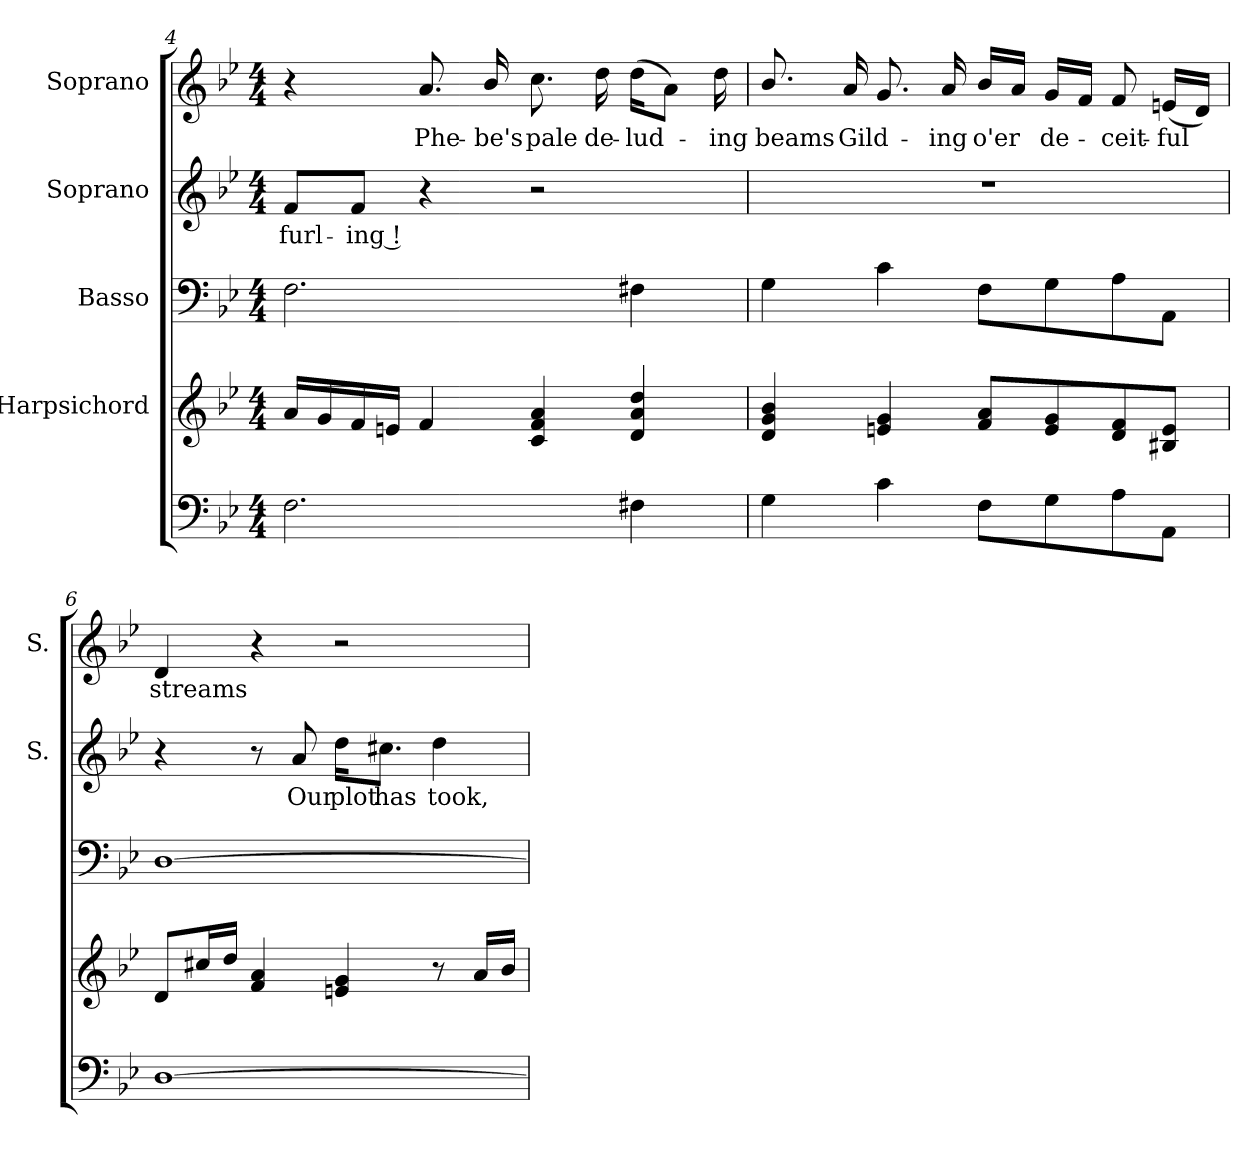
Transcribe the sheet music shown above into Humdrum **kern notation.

**kern	**kern	**kern	**kern	**text	**kern	**text
*part5	*part4	*part3	*part2	*part2	*part1	*part1
*staff5	*staff4	*staff3	*staff2	*staff2	*staff1	*staff1
*	*I"Harpsichord	*I"Basso	*I"Soprano	*	*I"Soprano	*
*	*	*	*I'S.	*	*I'S.	*
!!LO:LB:g=z
*clefF4	*clefG2	*clefF4	*clefG2	*	*clefG2	*
*k[b-e-]	*k[b-e-]	*k[b-e-]	*k[b-e-]	*	*k[b-e-]	*
*B-:	*B-:	*B-:	*B-:	*	*B-:	*
*M4/4	*M4/4	*M4/4	*M4/4	*	*M4/4	*
=4	=4	=4	=4	=4	=4	=4
!	!	!	!	!LO:LY:b:color=#000000	!	!
2.Fi\	16ai/LL	2.Fi\	8fi/L	-furl-	4r	.
.	16gi/	.	.	.	.	.
!	!	!	!	!LO:LY:b:color=#000000	!	!
.	16fi/	.	8fi/J	-ing !	.	.
.	16eni/JJ	.	.	.	.	.
!	!	!	!	!	!	!LO:LY:b:color=#000000
.	4fi/	.	4r	.	8.ai/	Phe-
!	!	!	!	!	!	!LO:LY:b:color=#000000
.	.	.	.	.	16b-i/	-be's
!	!	!	!	!	!	!LO:LY:b:color=#000000
.	4ci/ 4fi 4ai	.	2r	.	8.cci\	pale
!	!	!	!	!	!	!LO:LY:b:color=#000000
.	.	.	.	.	16ddi\	de-
!	!	!	!	!	!	!LO:LY:b:color=#000000
4F#Xi\	4di/ 4ai 4ddi	4F#Xi\	.	.	(16ddi\KL	-lud-
.	.	.	.	.	8ai\J)	.
!	!	!	!	!	!	!LO:LY:b:color=#000000
.	.	.	.	.	16ddi\	-ing
=5	=5	=5	=5	=5	=5	=5
!	!	!	!	!	!	!LO:LY:b:color=#000000
4Gi\	4di/ 4gi 4b-i	4Gi\	1r	.	8.b-i/	beams
!	!	!	!	!	!	!LO:LY:b:color=#000000
.	.	.	.	.	16ai/	Gild-
4ci\	4eni/ 4gi	4ci\	.	.	8.gi/	.
!	!	!	!	!	!	!LO:LY:b:color=#000000
.	.	.	.	.	16ai/	-ing
!	!	!	!	!	!	!LO:LY:b:color=#000000
8Fi\L	8fi/ 8aiL	8Fi\L	.	.	16b-i/LL	o'er
.	.	.	.	.	16ai/JJ	.
!	!	!	!	!	!	!LO:LY:b:color=#000000
8Gi\	8ei/ 8gi	8Gi\	.	.	16gi/LL	de-
.	.	.	.	.	16fi/JJ	.
!	!	!	!	!	!	!LO:LY:b:color=#000000
8Ai\	8di/ 8fi	8Ai\	.	.	8fi/	-ceit-
!	!	!	!	!	!	!LO:LY:b:color=#000000
8AAi\J	8B#Xi/ 8eiJ	8AAi\J	.	.	(16eni/LL	-ful
.	.	.	.	.	16di/JJ)	.
=6	=6	=6	=6	=6	=6	=6
!	!	!	!	!	!	!LO:LY:b:color=#000000
[1Di	8di/L	[1Di	4r	.	4di/	streams
.	16cc#Xi/L	.	.	.	.	.
.	16ddi/JJ	.	.	.	.	.
.	4fi/ 4ai	.	8r	.	4r	.
!	!	!	!	!LO:LY:b:color=#000000	!	!
.	.	.	8ai/	Our	.	.
!	!	!	!	!LO:LY:b:color=#000000	!	!
.	4eni/ 4gi	.	16ddi\KL	plot	2r	.
!	!	!	!	!LO:LY:b:color=#000000	!	!
.	.	.	8.cc#Xi\J	has	.	.
!	!	!	!	!LO:LY:b:color=#000000	!	!
.	8r	.	4ddi\	took,	.	.
.	16ai/LL	.	.	.	.	.
.	16b-i/JJ	.	.	.	.	.
=	=	=	=	=	=	=
*-	*-	*-	*-	*-	*-	*-
